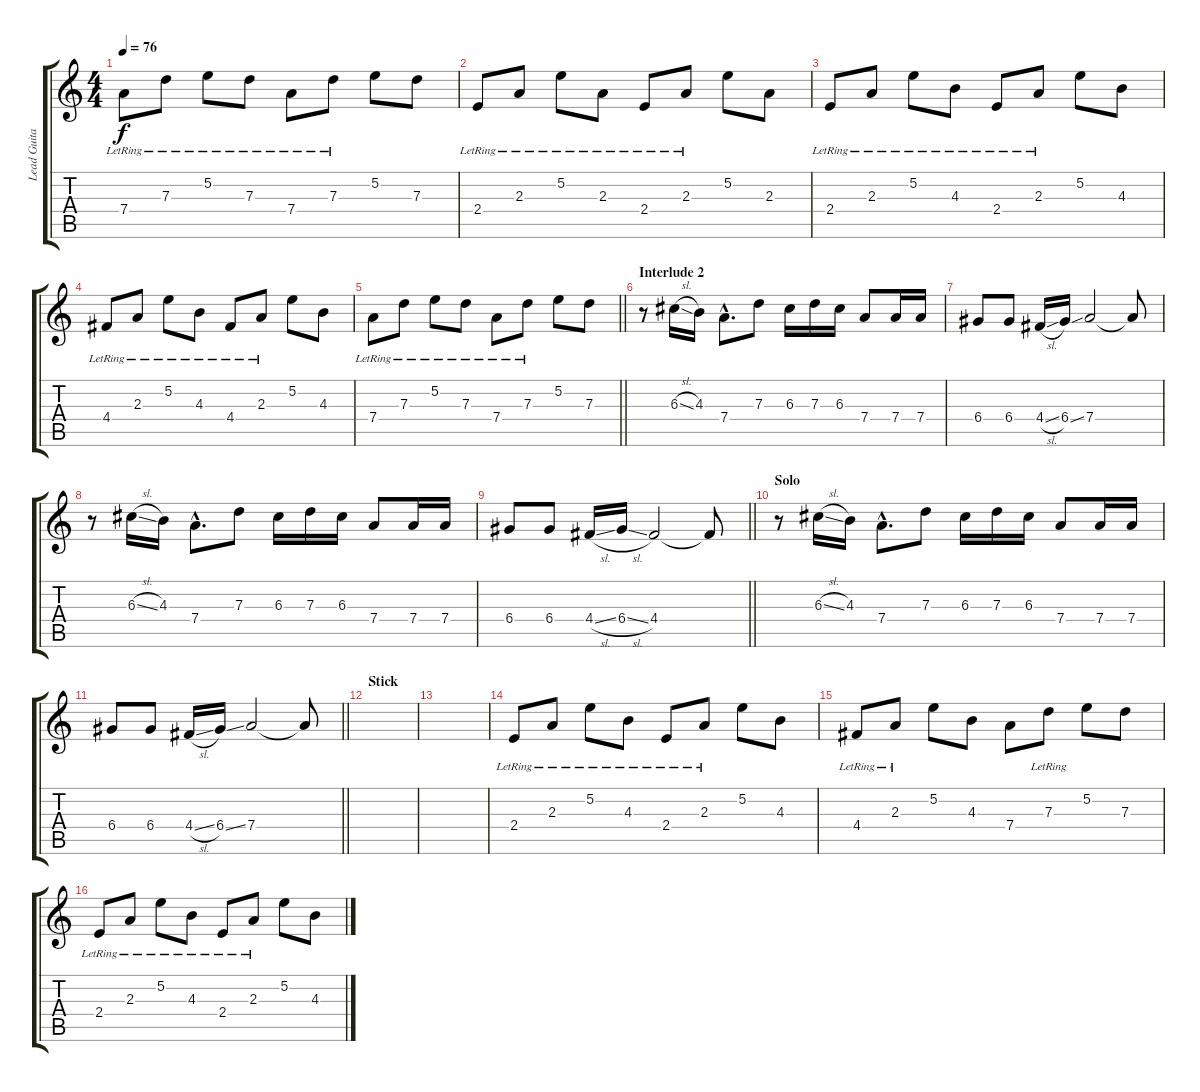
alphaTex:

\track ("Lead Guitar 1" "Lead Guita") {instrument distortionguitar}
\staff {score tabs}
\tuning (E4 B3 G3 D3 A2 E2) {hide}
\ts (4 4)
\tempo 76
\clef g2
\ks c
7.4{lr}.8{dy f} 7.3{lr}.8 5.2{lr}.8 7.3{lr}.8 7.4{lr}.8 7.3{lr}.8 5.2.8 7.3.8 |
2.4{lr}.8{volume 16 instrument electricguitarclean} 2.3{lr}.8 5.2{lr}.8 2.3{lr}.8 2.4{lr}.8 2.3{lr}.8 5.2.8 2.3.8 |
2.4{lr}.8 2.3{lr}.8 5.2{lr}.8 4.3{lr}.8 2.4{lr}.8 2.3{lr}.8 5.2.8 4.3.8 |
4.4{lr}.8 2.3{lr}.8 5.2{lr}.8 4.3{lr}.8 4.4{lr}.8 2.3{lr}.8 5.2.8 4.3.8 |
\barLineRight lightlight
7.4{lr}.8 7.3{lr}.8 5.2{lr}.8 7.3{lr}.8 7.4{lr}.8 7.3{lr}.8 5.2.8 7.3.8 |
\section ("" "Interlude 2")
r.8{instrument distortionguitar} 6.3{sl}.16 4.3.16 7.4{hac}.8{d} 7.3.8 6.3.16 7.3.16 6.3.16 7.4.8 7.4.16 7.4.16 |
6.4.8 6.4.8 4.4{sl}.16 6.4{ss}.16 7.4.2 7.4{t}.8 |
r.8 6.3{sl}.16 4.3.16 7.4{hac}.8{d} 7.3.8 6.3.16 7.3.16 6.3.16 7.4.8 7.4.16 7.4.16 |
\barLineRight lightlight
6.4.8 6.4.8 4.4{sl}.16 6.4{sl}.16 4.4.2 4.4{t}.8 |
\section ("" "Solo")
r.8 6.3{sl}.16 4.3.16 7.4{hac}.8{d} 7.3.8 6.3.16 7.3.16 6.3.16 7.4.8 7.4.16 7.4.16 |
\barLineRight lightlight
6.4.8 6.4.8 4.4{sl}.16 6.4{ss}.16 7.4.2 7.4{t}.8 |
\section ("" "Stick")
|
|
2.4{lr}.8 2.3{lr}.8 5.2{lr}.8 4.3{lr}.8 2.4{lr}.8 2.3{lr}.8 5.2.8 4.3.8 |
4.4{lr}.8 2.3{lr}.8 5.2.8 4.3.8 7.4.8 7.3{lr}.8 5.2.8 7.3.8 |
2.4{lr}.8 2.3{lr}.8 5.2{lr}.8 4.3{lr}.8 2.4{lr}.8 2.3{lr}.8 5.2.8 4.3.8
